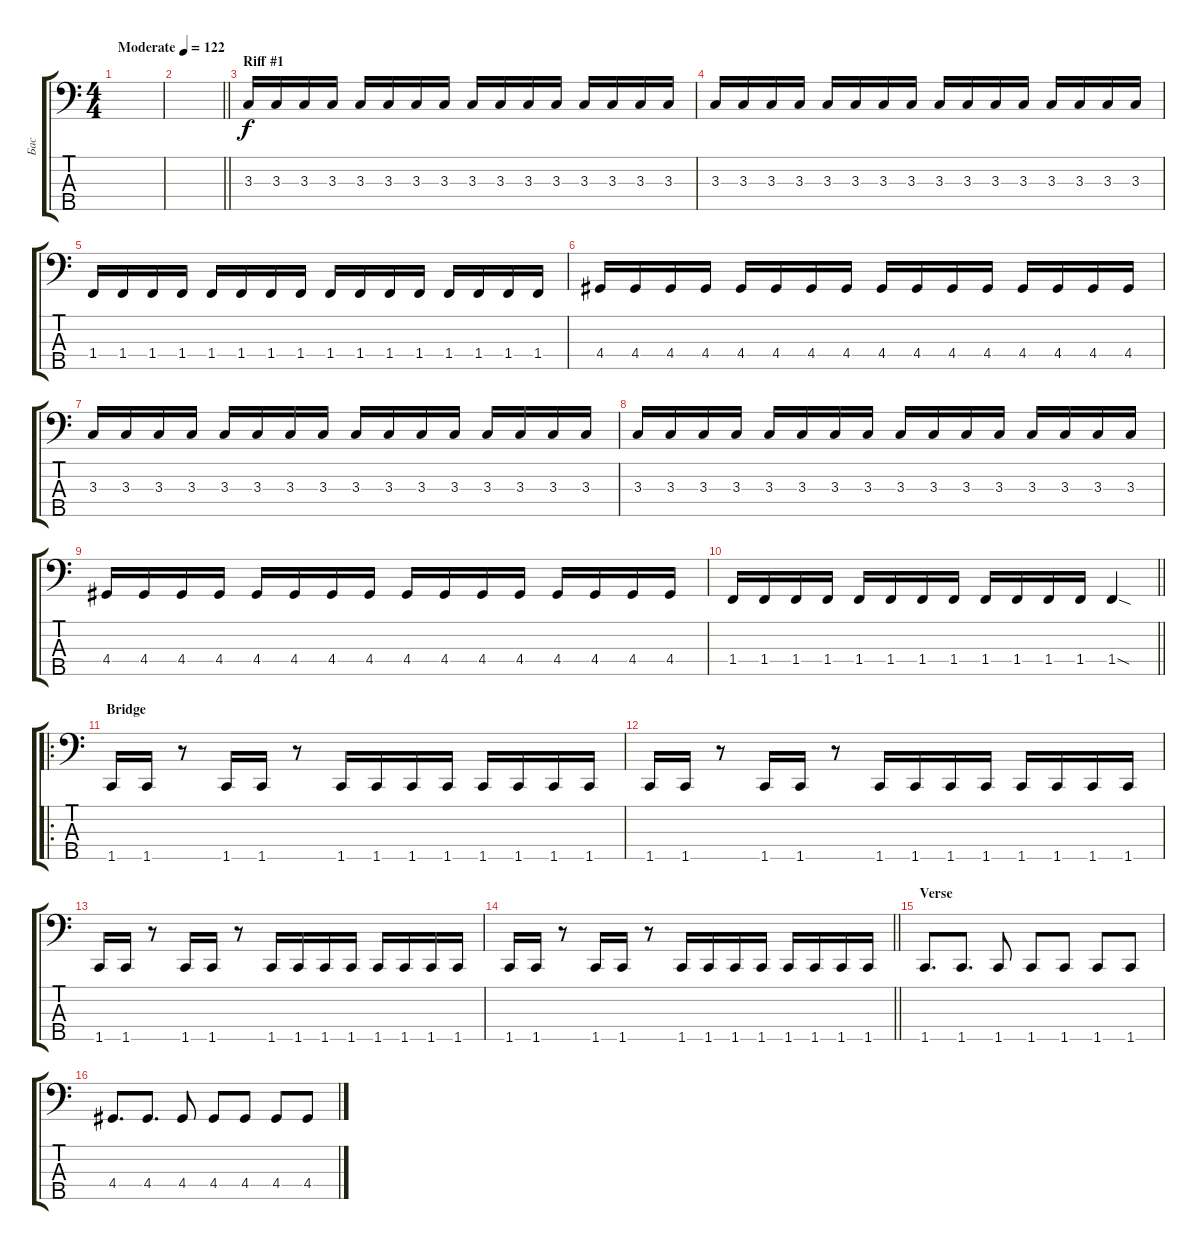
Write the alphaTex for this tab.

\track ("Бас" "Бас") {instrument electricbassfinger}
\staff {score tabs}
\tuning (G2 D2 A1 E1 B0) {hide}
\ts (4 4)
\tempo (122 "Moderate")
\clef f4
\ks c
|
\barLineRight lightlight
|
\section ("" "Riff #1")
3.3.16 3.3.16 3.3.16 3.3.16 3.3.16 3.3.16 3.3.16 3.3.16 3.3.16 3.3.16 3.3.16 3.3.16 3.3.16 3.3.16 3.3.16 3.3.16 |
3.3.16 3.3.16 3.3.16 3.3.16 3.3.16 3.3.16 3.3.16 3.3.16 3.3.16 3.3.16 3.3.16 3.3.16 3.3.16 3.3.16 3.3.16 3.3.16 |
1.4.16 1.4.16 1.4.16 1.4.16 1.4.16 1.4.16 1.4.16 1.4.16 1.4.16 1.4.16 1.4.16 1.4.16 1.4.16 1.4.16 1.4.16 1.4.16 |
4.4.16 4.4.16 4.4.16 4.4.16 4.4.16 4.4.16 4.4.16 4.4.16 4.4.16 4.4.16 4.4.16 4.4.16 4.4.16 4.4.16 4.4.16 4.4.16 |
3.3.16 3.3.16 3.3.16 3.3.16 3.3.16 3.3.16 3.3.16 3.3.16 3.3.16 3.3.16 3.3.16 3.3.16 3.3.16 3.3.16 3.3.16 3.3.16 |
3.3.16 3.3.16 3.3.16 3.3.16 3.3.16 3.3.16 3.3.16 3.3.16 3.3.16 3.3.16 3.3.16 3.3.16 3.3.16 3.3.16 3.3.16 3.3.16 |
4.4.16 4.4.16 4.4.16 4.4.16 4.4.16 4.4.16 4.4.16 4.4.16 4.4.16 4.4.16 4.4.16 4.4.16 4.4.16 4.4.16 4.4.16 4.4.16 |
\barLineRight lightlight
1.4.16 1.4.16 1.4.16 1.4.16 1.4.16 1.4.16 1.4.16 1.4.16 1.4.16 1.4.16 1.4.16 1.4.16 1.4{sod}.4 |
\ro
\section ("" "Bridge")
1.5.16 1.5.16 r.8 1.5.16 1.5.16 r.8 1.5.16 1.5.16 1.5.16 1.5.16 1.5.16 1.5.16 1.5.16 1.5.16 |
1.5.16 1.5.16 r.8 1.5.16 1.5.16 r.8 1.5.16 1.5.16 1.5.16 1.5.16 1.5.16 1.5.16 1.5.16 1.5.16 |
1.5.16 1.5.16 r.8 1.5.16 1.5.16 r.8 1.5.16 1.5.16 1.5.16 1.5.16 1.5.16 1.5.16 1.5.16 1.5.16 |
\barLineRight lightlight
1.5.16 1.5.16 r.8 1.5.16 1.5.16 r.8 1.5.16 1.5.16 1.5.16 1.5.16 1.5.16 1.5.16 1.5.16 1.5.16 |
\section ("" "Verse")
1.5.8{d} 1.5.8{d} 1.5.8 1.5.8 1.5.8 1.5.8 1.5.8 |
4.4.8{d} 4.4.8{d} 4.4.8 4.4.8 4.4.8 4.4.8 4.4.8
